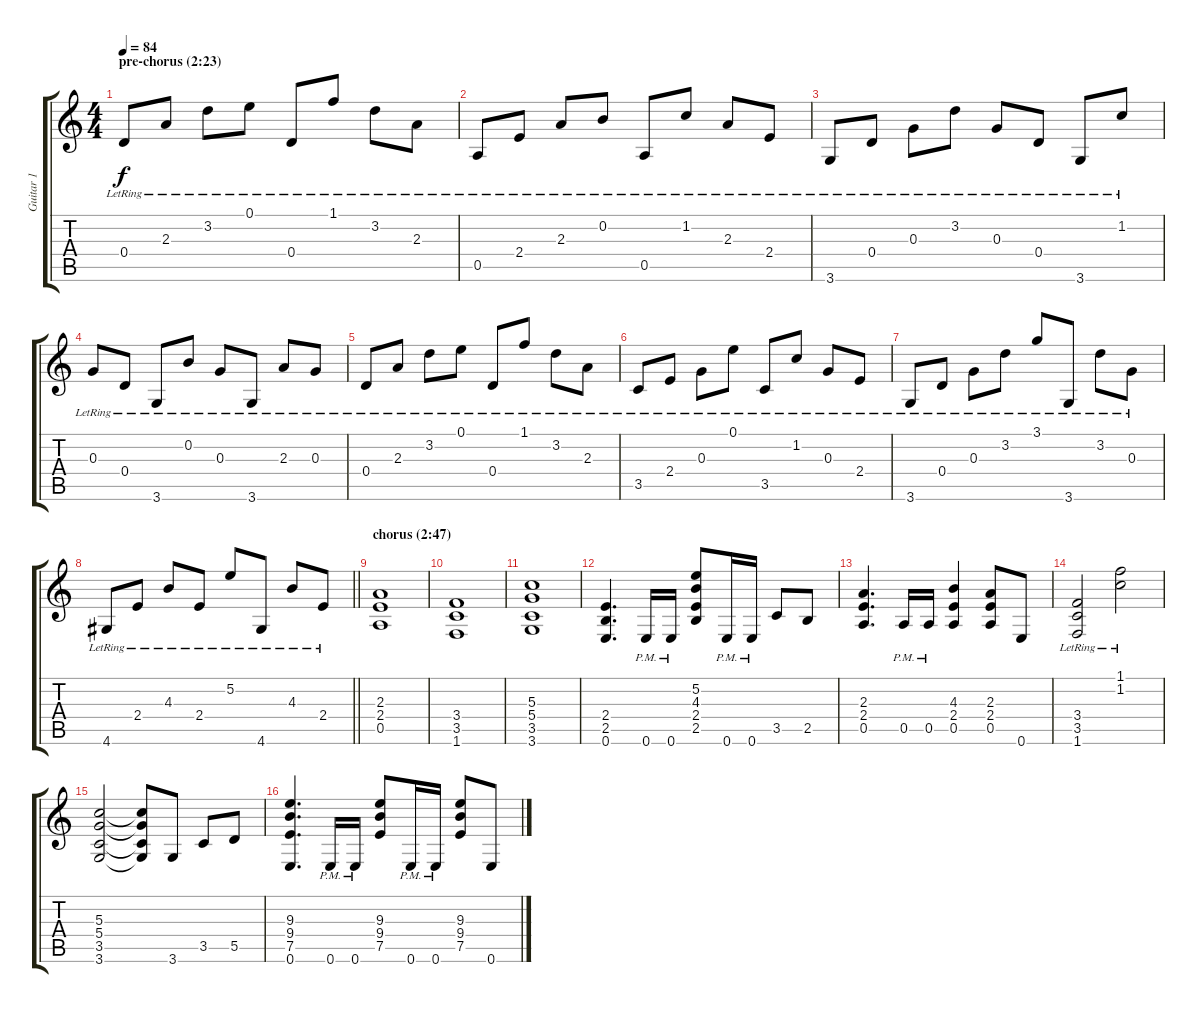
\track ("Guitar 1" "Guitar 1") {instrument distortionguitar bank 1}
\staff {score tabs}
\tuning (E4 B3 G3 D3 A2 E2) {hide}
\ts (4 4)
\section ("" "pre-chorus (2:23)")
\tempo 84
\clef g2
\ks c
0.4{lr}.8{dy f} 2.3{lr}.8 3.2{lr}.8 0.1{lr}.8 0.4{lr}.8 1.1{lr}.8 3.2{lr}.8 2.3{lr}.8 |
0.5{lr}.8 2.4{lr}.8 2.3{lr}.8 0.2{lr}.8 0.5{lr}.8 1.2{lr}.8 2.3{lr}.8 2.4{lr}.8 |
3.6{lr}.8 0.4{lr}.8 0.3{lr}.8 3.2{lr}.8 0.3{lr}.8 0.4{lr}.8 3.6{lr}.8 1.2{lr}.8 |
0.3{lr}.8 0.4{lr}.8 3.6{lr}.8 0.2{lr}.8 0.3{lr}.8 3.6{lr}.8 2.3{lr}.8 0.3{lr}.8 |
0.4{lr}.8 2.3{lr}.8 3.2{lr}.8 0.1{lr}.8 0.4{lr}.8 1.1{lr}.8 3.2{lr}.8 2.3{lr}.8 |
3.5{lr}.8 2.4{lr}.8 0.3{lr}.8 0.1{lr}.8 3.5{lr}.8 1.2{lr}.8 0.3{lr}.8 2.4{lr}.8 |
3.6{lr}.8 0.4{lr}.8 0.3{lr}.8 3.2{lr}.8 3.1{lr}.8 3.6{lr}.8 3.2{lr}.8 0.3{lr}.8 |
\barLineRight lightlight
4.6{lr}.8 2.4{lr}.8 4.3{lr}.8 2.4{lr}.8 5.2{lr}.8 4.6{lr}.8 4.3{lr}.8 2.4{lr}.8 |
\section ("" "chorus (2:47)")
(2.3 2.4 0.5).1{instrument distortionguitar} |
(3.4 3.5 1.6).1 |
(5.3 5.4 3.5 3.6).1 |
(2.4 2.5 0.6).4{d} 0.6{pm}.16 0.6{pm}.16 (5.2 4.3 2.4 2.5).8 0.6{pm}.16 0.6{pm}.16 3.5.8 2.5.8 |
(2.3 2.4 0.5).4{d} 0.5{pm}.16 0.5{pm}.16 (4.3 2.4 0.5).4 (2.3 2.4 0.5).8 0.6.8 |
(3.4{lr} 3.5{lr} 1.6{lr}).2 (1.1{lr} 1.2{lr}).2 |
(5.3 5.4 3.5 3.6).2 (5.3{t} 5.4{t} 3.5{t} 3.6{t}).8 3.6.8 3.5.8 5.5.8 |
(9.3 9.4 7.5 0.6).4{d} 0.6{pm}.16 0.6{pm}.16 (9.3 9.4 7.5).8 0.6{pm}.16 0.6{pm}.16 (9.3 9.4 7.5).8 0.6.8
